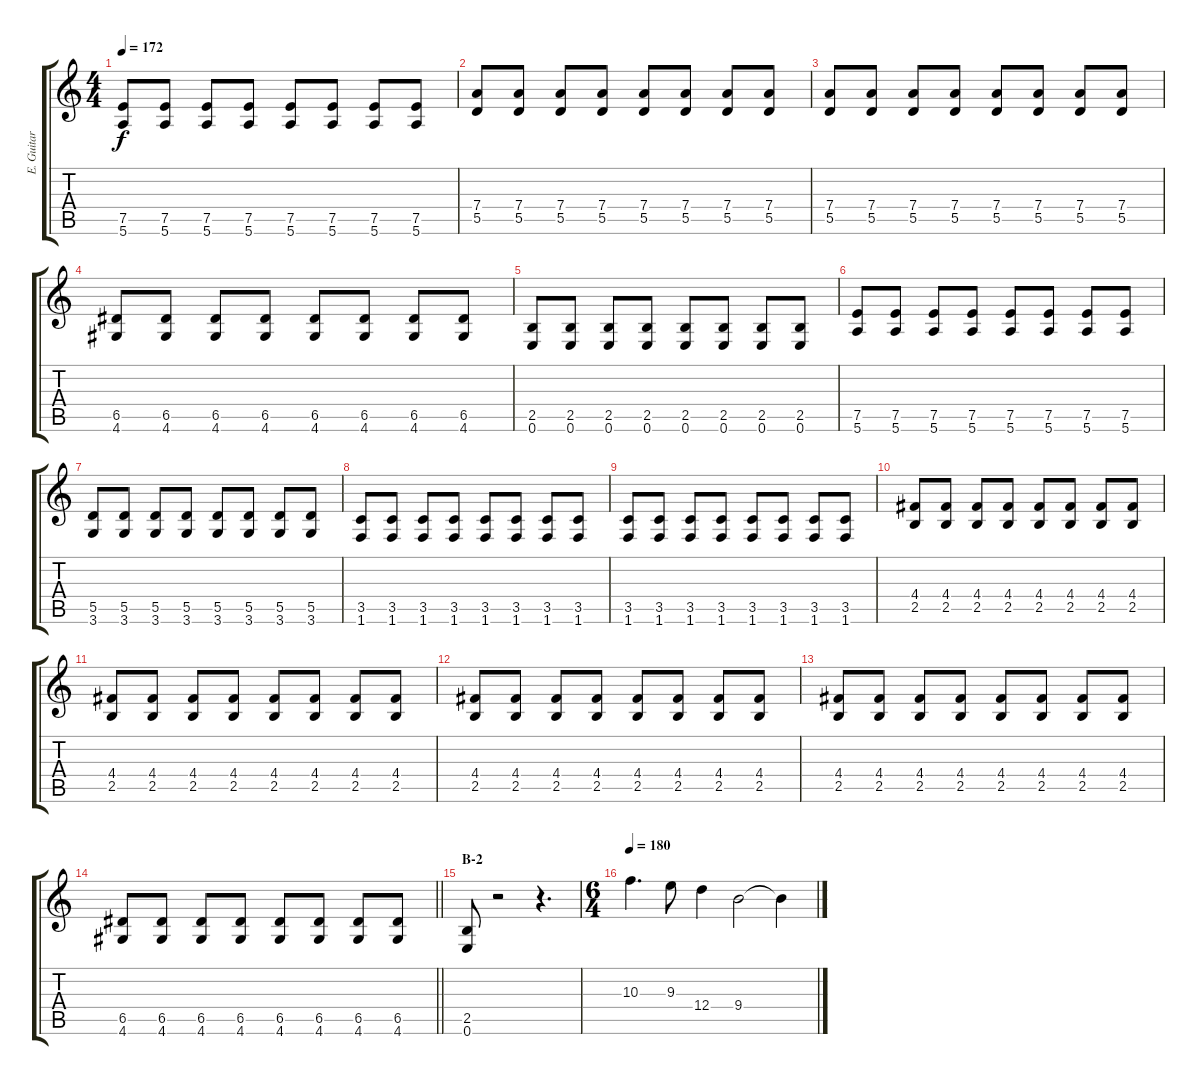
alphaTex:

\track ("E. Guitar II" "E. Guitar ") {instrument distortionguitar}
\staff {score tabs}
\tuning (E4 B3 G3 D3 A2 E2) {hide}
\ts (4 4)
\tempo 172
\clef g2
\ks c
(7.5 5.6).8{dy f} (7.5 5.6).8 (7.5 5.6).8 (7.5 5.6).8 (7.5 5.6).8 (7.5 5.6).8 (7.5 5.6).8 (7.5 5.6).8 |
(7.4 5.5).8 (7.4 5.5).8 (7.4 5.5).8 (7.4 5.5).8 (7.4 5.5).8 (7.4 5.5).8 (7.4 5.5).8 (7.4 5.5).8 |
(7.4 5.5).8 (7.4 5.5).8 (7.4 5.5).8 (7.4 5.5).8 (7.4 5.5).8 (7.4 5.5).8 (7.4 5.5).8 (7.4 5.5).8 |
(6.5 4.6).8 (6.5 4.6).8 (6.5 4.6).8 (6.5 4.6).8 (6.5 4.6).8 (6.5 4.6).8 (6.5 4.6).8 (6.5 4.6).8 |
(2.5 0.6).8 (2.5 0.6).8 (2.5 0.6).8 (2.5 0.6).8 (2.5 0.6).8 (2.5 0.6).8 (2.5 0.6).8 (2.5 0.6).8 |
(7.5 5.6).8 (7.5 5.6).8 (7.5 5.6).8 (7.5 5.6).8 (7.5 5.6).8 (7.5 5.6).8 (7.5 5.6).8 (7.5 5.6).8 |
(5.5 3.6).8 (5.5 3.6).8 (5.5 3.6).8 (5.5 3.6).8 (5.5 3.6).8 (5.5 3.6).8 (5.5 3.6).8 (5.5 3.6).8 |
(3.5 1.6).8 (3.5 1.6).8 (3.5 1.6).8 (3.5 1.6).8 (3.5 1.6).8 (3.5 1.6).8 (3.5 1.6).8 (3.5 1.6).8 |
(3.5 1.6).8 (3.5 1.6).8 (3.5 1.6).8 (3.5 1.6).8 (3.5 1.6).8 (3.5 1.6).8 (3.5 1.6).8 (3.5 1.6).8 |
(4.4 2.5).8 (4.4 2.5).8 (4.4 2.5).8 (4.4 2.5).8 (4.4 2.5).8 (4.4 2.5).8 (4.4 2.5).8 (4.4 2.5).8 |
(4.4 2.5).8 (4.4 2.5).8 (4.4 2.5).8 (4.4 2.5).8 (4.4 2.5).8 (4.4 2.5).8 (4.4 2.5).8 (4.4 2.5).8 |
(4.4 2.5).8 (4.4 2.5).8 (4.4 2.5).8 (4.4 2.5).8 (4.4 2.5).8 (4.4 2.5).8 (4.4 2.5).8 (4.4 2.5).8 |
(4.4 2.5).8 (4.4 2.5).8 (4.4 2.5).8 (4.4 2.5).8 (4.4 2.5).8 (4.4 2.5).8 (4.4 2.5).8 (4.4 2.5).8 |
\barLineRight lightlight
(6.5 4.6).8 (6.5 4.6).8 (6.5 4.6).8 (6.5 4.6).8 (6.5 4.6).8 (6.5 4.6).8 (6.5 4.6).8 (6.5 4.6).8 |
\section ("" "B-2")
(2.5 0.6).8 r.2 r.4{d} |
\ts (6 4)
\tempo 180
10.3.4{d} 9.3.8 12.4.4 9.4.2 9.4{t}.4
